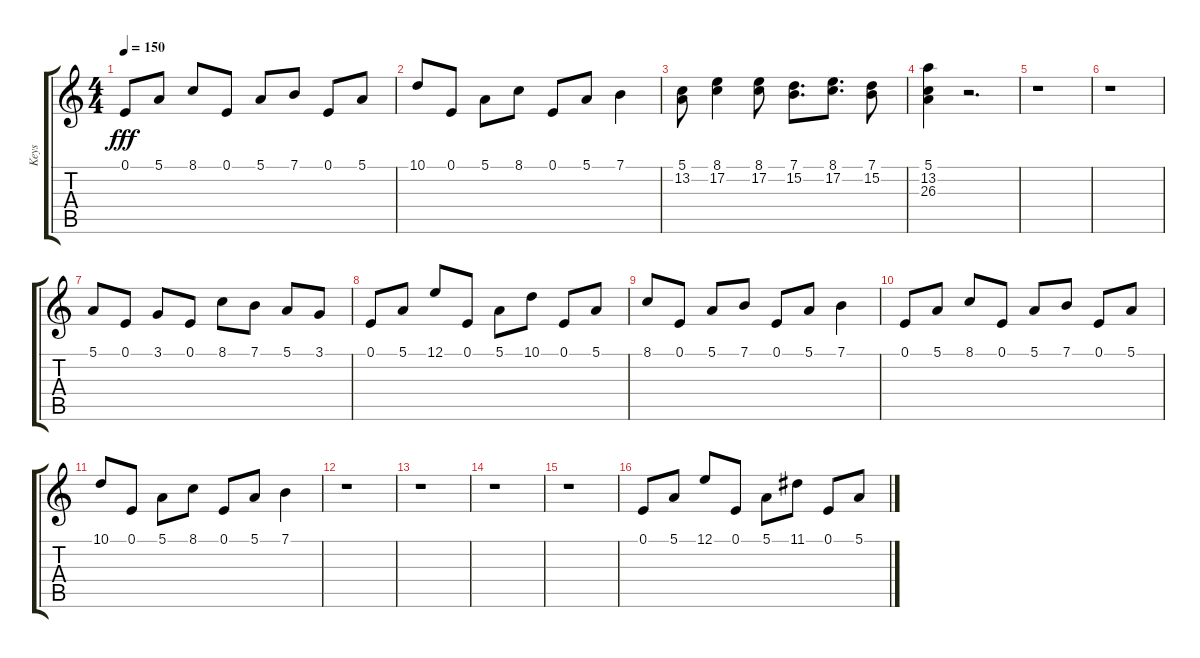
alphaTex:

\track ("Keys" "Keys") {instrument electricgrandpiano}
\staff {score tabs}
\tuning (E4 B3 G3 D3 A2 E2) {hide}
\ts (4 4)
\tempo 150
\clef g2
\ks c
0.1.8{dy fff} 5.1.8 8.1.8 0.1.8 5.1.8 7.1.8 0.1.8 5.1.8 |
10.1.8 0.1.8 5.1.8 8.1.8 0.1.8 5.1.8 7.1.4 |
(5.1 13.2).8 (8.1 17.2).4 (8.1 17.2).8 (7.1 15.2).8{d} (8.1 17.2).8{d} (7.1 15.2).8 |
(5.1 13.2 26.3).4 r.2{d} |
r.1 |
r.1 |
5.1.8 0.1.8 3.1.8 0.1.8 8.1.8 7.1.8 5.1.8 3.1.8 |
0.1.8 5.1.8 12.1.8 0.1.8 5.1.8 10.1.8 0.1.8 5.1.8 |
8.1.8 0.1.8 5.1.8 7.1.8 0.1.8 5.1.8 7.1.4 |
0.1.8 5.1.8 8.1.8 0.1.8 5.1.8 7.1.8 0.1.8 5.1.8 |
10.1.8 0.1.8 5.1.8 8.1.8 0.1.8 5.1.8 7.1.4 |
r.1 |
r.1 |
r.1 |
r.1 |
0.1.8 5.1.8 12.1.8 0.1.8 5.1.8 11.1.8 0.1.8 5.1.8
